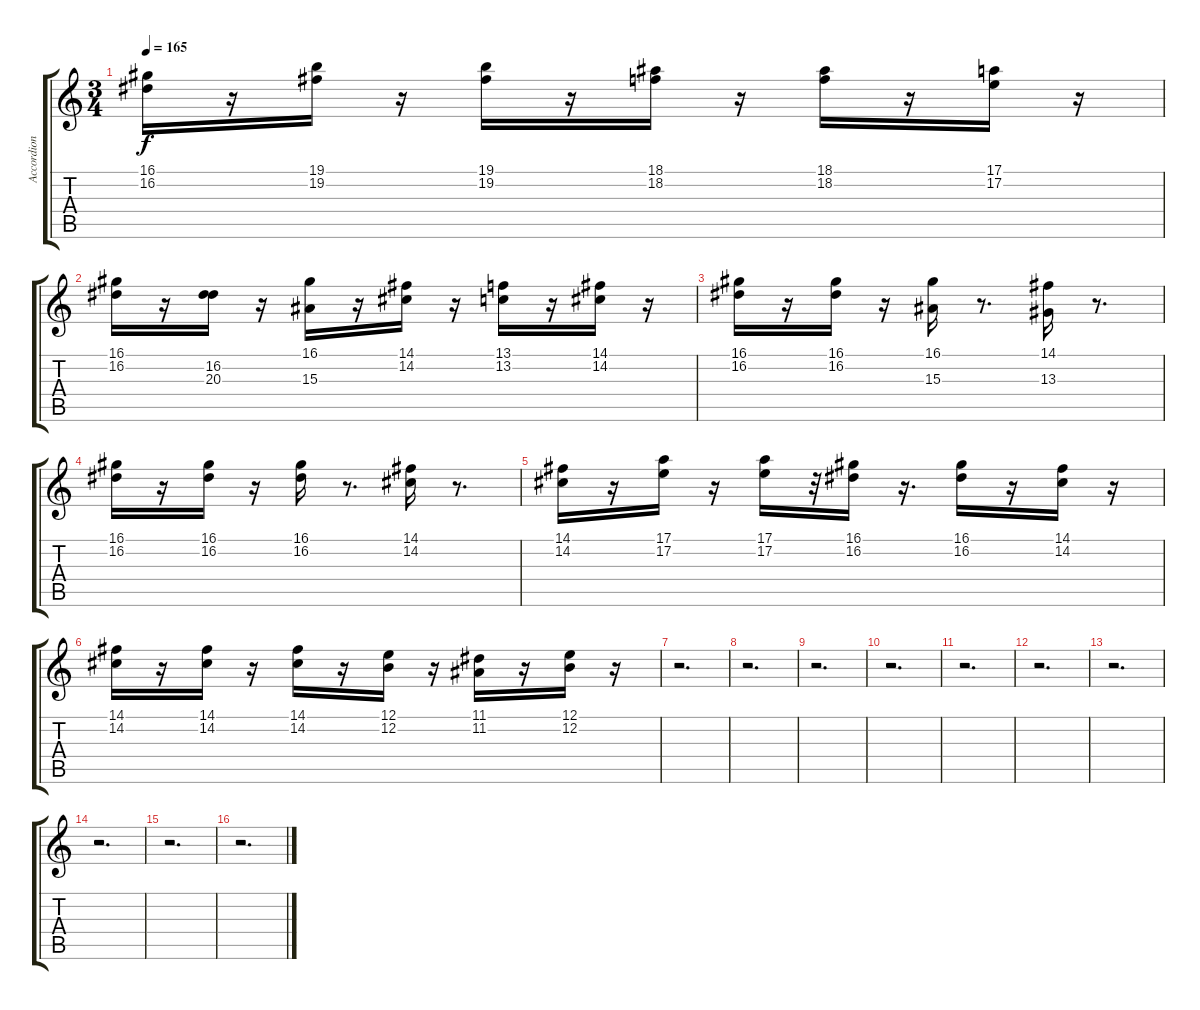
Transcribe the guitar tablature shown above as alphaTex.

\track ("Accordion" "Accordion") {instrument accordion}
\staff {score tabs}
\tuning (E4 B3 G3 D3 A2 E2) {hide}
\ts (3 4)
\tempo 165
\clef g2
\ks c
(16.1 16.2).16{dy f} r.16 (19.1 19.2).16 r.16 (19.1 19.2).16 r.16 (18.1 18.2).16 r.16 (18.1 18.2).16 r.16 (17.1 17.2).16 r.16 |
(16.1 16.2).16 r.16 (16.2 20.3).16 r.16 (16.1 15.3).16 r.16 (14.1 14.2).16 r.16 (13.1 13.2).16 r.16 (14.1 14.2).16 r.16 |
(16.1 16.2).16 r.16 (16.1 16.2).16 r.16 (16.1 15.3).16 r.8{d} (14.1 13.3).16 r.8{d} |
(16.1 16.2).16 r.16 (16.1 16.2).16 r.16 (16.1 16.2).16 r.8{d} (14.1 14.2).16 r.8{d} |
(14.1 14.2).16 r.16 (17.1 17.2).16 r.16 (17.1 17.2).16 r.32 (16.1 16.2).16 r.16{d} (16.1 16.2).16 r.16 (14.1 14.2).16 r.16 |
(14.1 14.2).16 r.16 (14.1 14.2).16 r.16 (14.1 14.2).16 r.16 (12.1 12.2).16 r.16 (11.1 11.2).16 r.16 (12.1 12.2).16 r.16 |
r.2{d} |
r.2{d} |
r.2{d} |
r.2{d} |
r.2{d} |
r.2{d} |
r.2{d} |
r.2{d} |
r.2{d} |
r.2{d}
